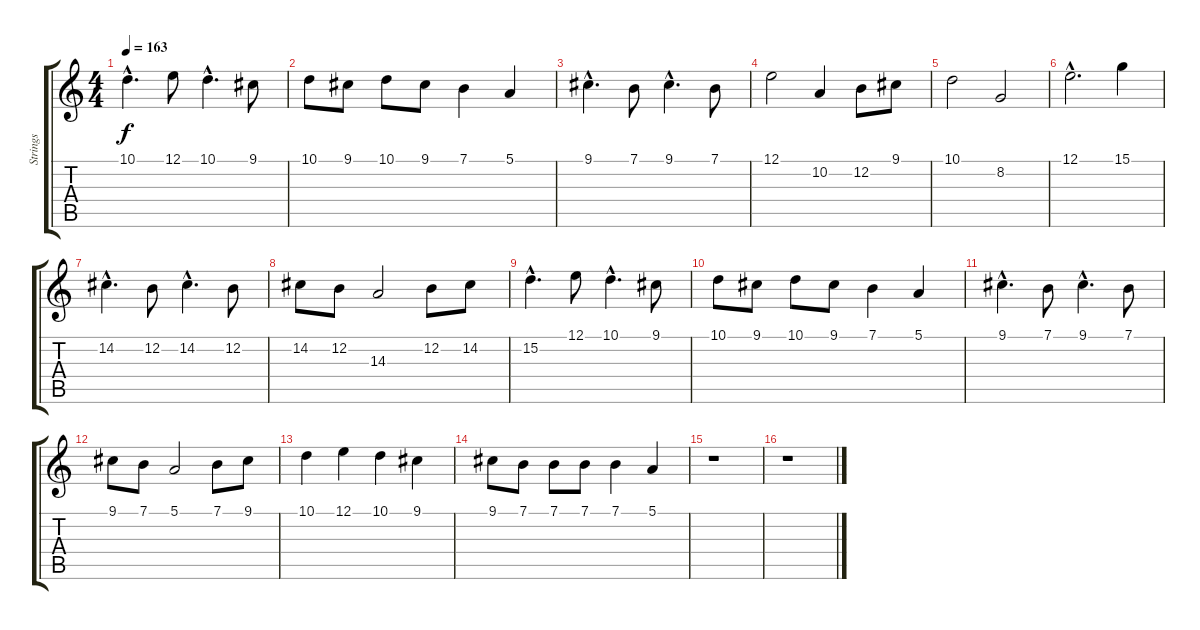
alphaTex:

\track ("Strings" "Strings") {instrument synthstrings1}
\staff {score tabs}
\tuning (E4 B3 G3 D3 A2 E2) {hide}
\ts (4 4)
\tempo 163
\clef g2
\ks c
10.1{hac}.4{d dy f} 12.1.8 10.1{hac}.4{d} 9.1.8 |
10.1.8 9.1.8 10.1.8 9.1.8 7.1.4 5.1.4 |
9.1{hac}.4{d} 7.1.8 9.1{hac}.4{d} 7.1.8 |
12.1.2 10.2.4 12.2.8 9.1.8 |
10.1.2 8.2.2 |
12.1{hac}.2{d} 15.1.4 |
14.2{hac}.4{d} 12.2.8 14.2{hac}.4{d} 12.2.8 |
14.2.8 12.2.8 14.3.2 12.2.8 14.2.8 |
15.2{hac}.4{d} 12.1.8 10.1{hac}.4{d} 9.1.8 |
10.1.8 9.1.8 10.1.8 9.1.8 7.1.4 5.1.4 |
9.1{hac}.4{d} 7.1.8 9.1{hac}.4{d} 7.1.8 |
9.1.8 7.1.8 5.1.2 7.1.8 9.1.8 |
10.1.4 12.1.4 10.1.4 9.1.4 |
9.1.8 7.1.8 7.1.8 7.1.8 7.1.4 5.1.4 |
r.1 |
r.1
